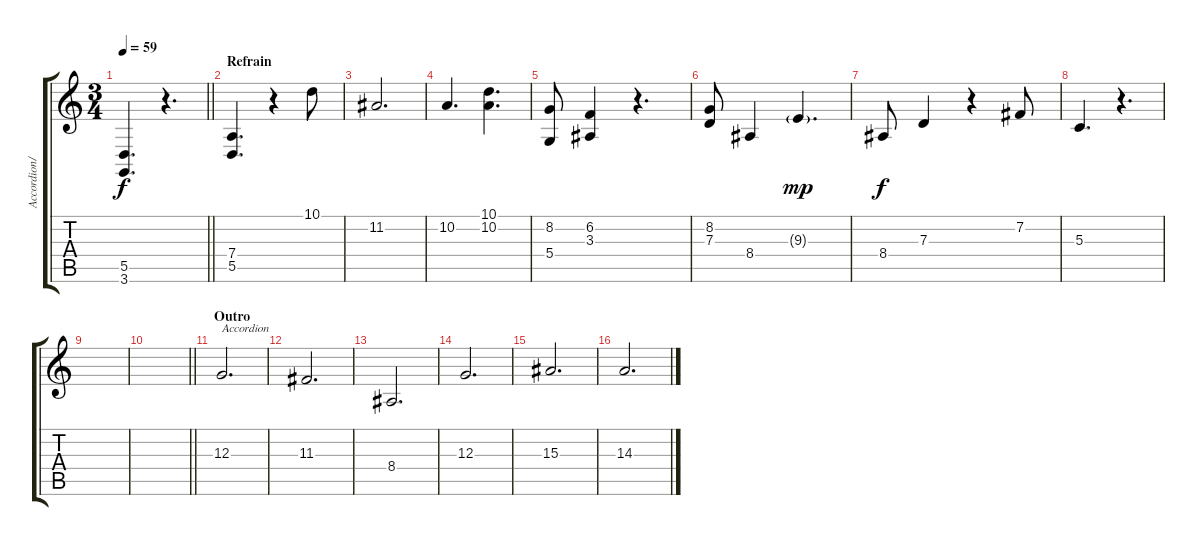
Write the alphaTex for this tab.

\track ("Accordion/Piano" "Accordion/") {instrument accordion}
\staff {score tabs}
\tuning (E4 B3 G3 D3 A2 E2) {hide}
\ts (3 4)
\tempo 59
\clef g2
\barLineRight lightlight
\ks c
(5.5 3.6).4{d dy f} r.4{d} |
\section ("" "Refrain")
(7.4 5.5).4{d} r.4 10.1.8 |
11.2.2{d} |
10.2.4{d} (10.1 10.2).4{d} |
(8.2 5.4).8 (6.2 3.3).4 r.4{d} |
(8.2 7.3).8 8.4.4 9.3{g}.4{d dy mp} |
8.4.8{dy f} 7.3.4 r.4 7.2.8 |
5.3.4{d} r.4{d} |
|
\barLineRight lightlight
|
\section ("" "Outro")
12.3.2{d txt "Accordion" instrument accordion} |
11.3.2{d} |
8.4.2{d} |
12.3.2{d} |
15.3.2{d} |
14.3.2{d}
